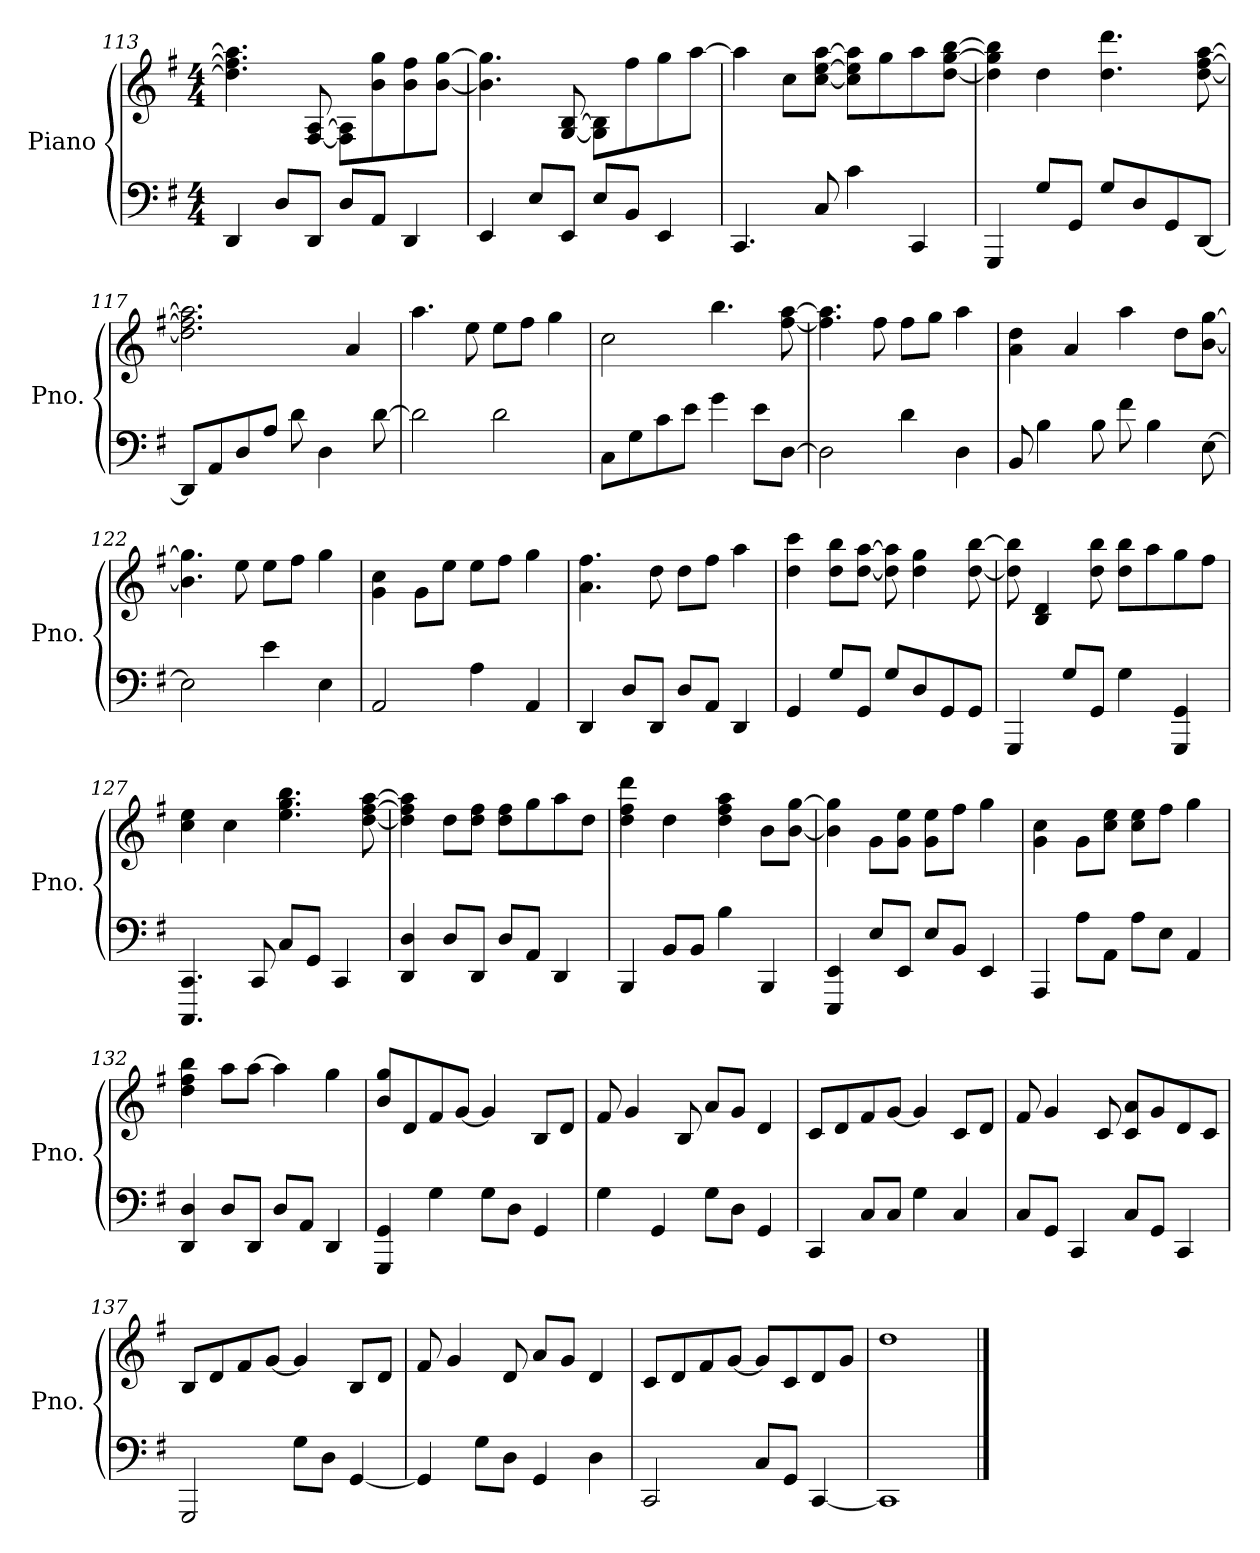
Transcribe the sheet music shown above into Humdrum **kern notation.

**kern	**kern
*part1	*part1
*staff2	*staff1
*I"Piano	*
*I'Pno.	*
!!LO:LB:g=z
*clefF4	*clefG2
*k[f#]	*k[f#]
*M4/4	*M4/4
=113	=113
4DD/	4.dd\] 4.ff#\] 4.aa\]
8D/L	.
8DD/J	[8F#/ [8A/
8D/L	8F#\] 8A\]L
8AA/J	8b\ 8gg\
4DD/	8b\ 8ff#\
.	[8b\ [8gg\J
=114	=114
4EE/	4.b\] 4.gg\]
8E/L	.
8EE/J	[8G/ [8B/
8E/L	8G\] 8B\]L
8BB/J	8ff#\
4EE/	8gg\
.	[8aa\J
=115	=115
4.CC/	4aa\]
.	8cc\L
8C/	[8cc\ [8ee\ [8aa\J
4c\	8cc\] 8ee\] 8aa\]L
.	8gg\
4CC/	8aa\
.	[8dd\ [8gg\ [8bb\J
=116	=116
4GGG/	4dd\] 4gg\] 4bb\]
8G/L	4dd\
8GG/J	.
8G/L	4.dd\ 4.ddd\
8D/	.
8GG/	.
[8DD/J	[8dd\ [8ff#\ [8aa\
!!LO:PB:g=z
=117	=117
8DD/L]	2.dd\] 2.ff#\] 2.aa\]
8AA/	.
8D/	.
8A/J	.
8d\	.
4D\	.
.	4a/
[8d\	.
=118	=118
2d\]	4.aa\
.	8ee\
2d\	8ee\L
.	8ff#\J
.	4gg\
=119	=119
8C\L	2cc\
8G\	.
8c\	.
8e\J	.
4g\	4.bb\
8e\L	.
[8D\J	[8ff#\ [8aa\
=120	=120
2D\]	4.ff#\] 4.aa\]
.	8ff#\
4d\	8ff#\L
.	8gg\J
4D\	4aa\
!!LO:LB:g=z
=121	=121
8BB/	4a\ 4dd\
4B\	.
.	4a/
8B\	.
8f#\	4aa\
4B\	.
.	8dd\L
[8E\	[8b\ [8gg\J
=122	=122
2E\]	4.b\] 4.gg\]
.	8ee\
4e\	8ee\L
.	8ff#\J
4E\	4gg\
=123	=123
2AA/	4g\ 4cc\
.	8g\L
.	8ee\J
4A\	8ee\L
.	8ff#\J
4AA/	4gg\
=124	=124
4DD/	4.a\ 4.ff#\
8D/L	.
8DD/J	8dd\
8D/L	8dd\L
8AA/J	8ff#\J
4DD/	4aa\
!!LO:LB:g=z
=125	=125
4GG/	4dd\ 4ccc\
8G/L	8dd\ 8bb\L
8GG/J	[8dd\ [8aa\J
8G/L	8dd\] 8aa\]
8D/	4dd\ 4gg\
8GG/	.
8GG/J	[8dd\ [8bb\
=126	=126
4GGG/	8dd\] 8bb\]
.	4B/ 4d/
8G/L	.
8GG/J	8dd\ 8bb\
4G\	8dd\ 8bb\L
.	8aa\
4GGG/ 4GG/	8gg\
.	8ff#\J
=127	=127
4.CCC/ 4.CC/	4cc\ 4ee\
.	4cc\
8CC/	.
8C/L	4.ee\ 4.gg\ 4.bb\
8GG/J	.
4CC/	.
.	[8dd\ [8ff#\ [8aa\
=128	=128
4DD/ 4D/	4dd\] 4ff#\] 4aa\]
8D/L	8dd\L
8DD/J	8dd\ 8ff#\J
8D/L	8dd\ 8ff#\L
8AA/J	8gg\
4DD/	8aa\
.	8dd\J
!!LO:LB:g=z
=129	=129
4BBB/	4dd\ 4ff#\ 4ddd\
8BB/L	4dd\
8BB/J	.
4B\	4dd\ 4ff#\ 4aa\
4BBB/	8b\L
.	[8b\ [8gg\J
=130	=130
4EEE/ 4EE/	4b\] 4gg\]
8E/L	8g\L
8EE/J	8g\ 8ee\J
8E/L	8g\ 8ee\L
8BB/J	8ff#\J
4EE/	4gg\
=131	=131
4AAA/	4g\ 4cc\
8A\L	8g\L
8AA\J	8cc\ 8ee\J
8A\L	8cc\ 8ee\L
8E\J	8ff#\J
4AA/	4gg\
=132	=132
4DD/ 4D/	4dd\ 4ff#\ 4bb\
8D/L	8aa\L
8DD/J	[8aa\J
8D/L	4aa\]
8AA/J	.
4DD/	4gg\
!!LO:LB:g=z
=133	=133
4GGG/ 4GG/	8b/ 8gg/L
.	8d/
4G\	8f#/
.	[8g/J
8G\L	4g/]
8D\J	.
4GG/	8B/L
.	8d/J
=134	=134
4G\	8f#/
.	4g/
4GG/	.
.	8B/
8G\L	8a/L
8D\J	8g/J
4GG/	4d/
=135	=135
4CC/	8c/L
.	8d/
8C/L	8f#/
8C/J	[8g/J
4G\	4g/]
4C/	8c/L
.	8d/J
=136	=136
8C/L	8f#/
8GG/J	4g/
4CC/	.
.	8c/
8C/L	8c/ 8a/L
8GG/J	8g/
4CC/	8d/
.	8c/J
!!LO:LB:g=z
=137	=137
2GGG/	8B/L
.	8d/
.	8f#/
.	[8g/J
8G\L	4g/]
8D\J	.
[4GG/	8B/L
.	8d/J
=138	=138
4GG/]	8f#/
.	4g/
8G\L	.
8D\J	8d/
4GG/	8a/L
.	8g/J
4D\	4d/
=139	=139
2CC/	8c/L
.	8d/
.	8f#/
.	[8g/J
8C/L	8g/L]
8GG/J	8c/
[4CC/	8d/
.	8g/J
=140	=140
1CC]	1dd
==	==
*-	*-
